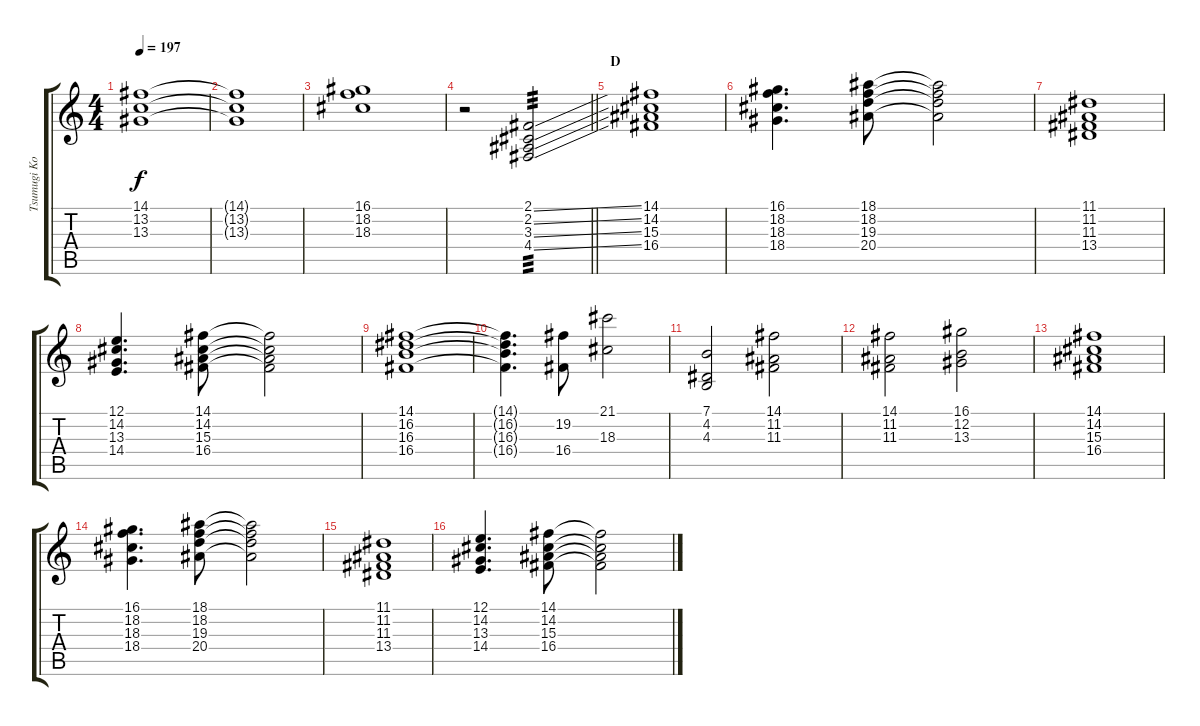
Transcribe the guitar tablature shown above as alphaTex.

\track ("Tsumugi Kotobuki" "Tsumugi Ko") {instrument fx1rain}
\staff {score tabs}
\tuning (E4 B3 G3 D3 A2 E2) {hide}
\ts (4 4)
\tempo 197
\clef g2
\ks c
(14.1 13.2 13.3).1{dy f} |
(14.1{t} 13.2{t} 13.3{t}).1 |
(16.1 18.2 18.3).1 |
\barLineRight lightlight
r.2 (2.1{ss} 2.2{ss} 3.3{ss} 4.4{ss}).2{tp 3} |
\section ("" "D")
(14.1 14.2 15.3 16.4).1 |
(16.1 18.2 18.3 18.4).4{d} (18.1 18.2 19.3 20.4).8 (18.1{t} 18.2{t} 19.3{t} 20.4{t}).2 |
(11.1 11.2 11.3 13.4).1 |
(12.1 14.2 13.3 14.4).4{d} (14.1 14.2 15.3 16.4).8 (14.1{t} 14.2{t} 15.3{t} 16.4{t}).2 |
(14.1 16.2 16.3 16.4).1 |
(14.1{t} 16.2{t} 16.3{t} 16.4{t}).4{d} (19.2 16.4).8 (21.1 18.3).2 |
(7.1 4.2 4.3).2 (14.1 11.2 11.3).2 |
(14.1 11.2 11.3).2 (16.1 12.2 13.3).2 |
(14.1 14.2 15.3 16.4).1 |
(16.1 18.2 18.3 18.4).4{d} (18.1 18.2 19.3 20.4).8 (18.1{t} 18.2{t} 19.3{t} 20.4{t}).2 |
(11.1 11.2 11.3 13.4).1 |
(12.1 14.2 13.3 14.4).4{d} (14.1 14.2 15.3 16.4).8 (14.1{t} 14.2{t} 15.3{t} 16.4{t}).2
